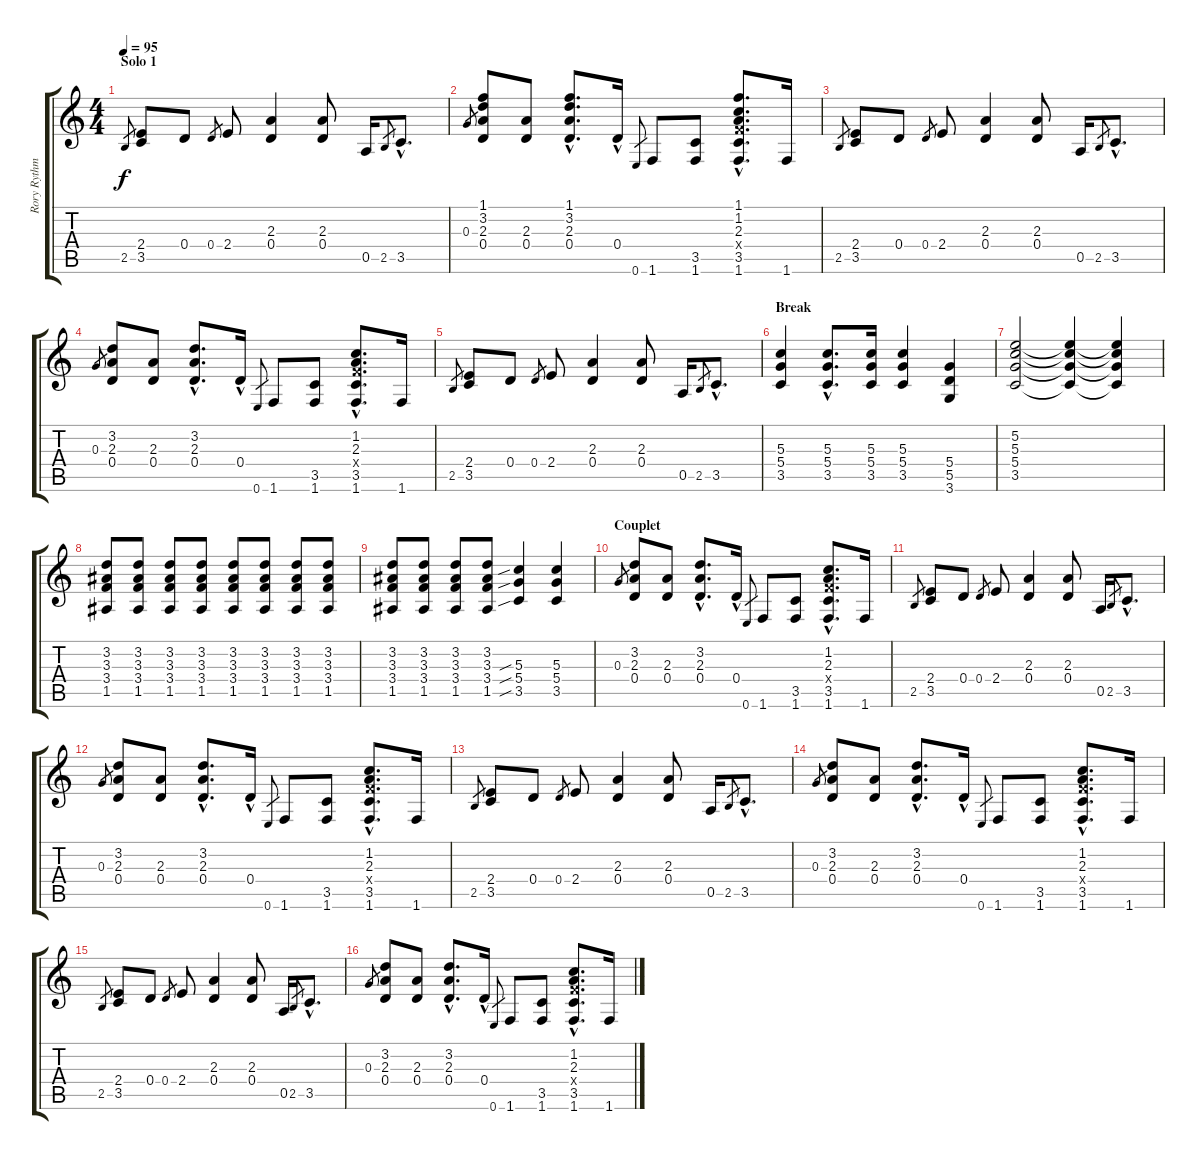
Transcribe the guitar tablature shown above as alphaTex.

\track ("Rory Rythmic" "Rory Rythm") {instrument overdrivenguitar}
\staff {score tabs}
\tuning (E4 B3 G3 D3 A2 E2) {hide}
\ts (4 4)
\section ("" "Solo 1")
\tempo 95
\clef g2
\ks c
2.5.8{gr dy f} (2.4 3.5).8 0.4.8 0.4.8{gr} 2.4.8 (2.3 0.4).4 (2.3 0.4).8 0.5.16 2.5.8{gr} 3.5{hac}.8{d} |
0.3.8{gr} (1.1 3.2 2.3 0.4).8 (2.3 0.4).8 (1.1{hac} 3.2{hac} 2.3{hac} 0.4{hac}).8{d} 0.4{hac}.16 0.6.8{gr} 1.6.8 (3.5 1.6).8 (1.1{hac} 1.2{hac} 2.3{hac} 3.4{hac x} 3.5{hac} 1.6{hac}).8{d} 1.6.16 |
2.5.8{gr} (2.4 3.5).8 0.4.8 0.4.8{gr} 2.4.8 (2.3 0.4).4 (2.3 0.4).8 0.5.16 2.5.8{gr} 3.5{hac}.8{d} |
0.3.8{gr} (3.2 2.3 0.4).8 (2.3 0.4).8 (3.2{hac} 2.3{hac} 0.4{hac}).8{d} 0.4{hac}.16 0.6.8{gr} 1.6.8 (3.5 1.6).8 (1.2{hac} 2.3{hac} 3.4{hac x} 3.5{hac} 1.6{hac}).8{d} 1.6.16 |
2.5.8{gr} (2.4 3.5).8 0.4.8 0.4.8{gr} 2.4.8 (2.3 0.4).4 (2.3 0.4).8 0.5.16 2.5.8{gr} 3.5{hac}.8{d} |
\section ("" "Break")
(5.3 5.4 3.5).4 (5.3{hac} 5.4{hac} 3.5{hac}).8{d} (5.3 5.4 3.5).16 (5.3 5.4 3.5).4 (5.4 5.5 3.6).4 |
(5.2 5.3 5.4 3.5).2 (5.2{t} 5.3{t} 5.4{t} 3.5{t}).4 (5.2{t} 5.3{t} 5.4{t} 3.5{t}).4 |
(3.2 3.3 3.4 1.5).8 (3.2 3.3 3.4 1.5).8 (3.2 3.3 3.4 1.5).8 (3.2 3.3 3.4 1.5).8 (3.2 3.3 3.4 1.5).8 (3.2 3.3 3.4 1.5).8 (3.2 3.3 3.4 1.5).8 (3.2 3.3 3.4 1.5).8 |
(3.2 3.3 3.4 1.5).8 (3.2 3.3 3.4 1.5).8 (3.2 3.3 3.4 1.5).8 (3.2 3.3 3.4 1.5).8 (5.3{sib} 5.4{sib} 3.5{sib}).4 (5.3 5.4 3.5).4 |
\section ("" "Couplet")
0.3.8{gr} (3.2 2.3 0.4).8 (2.3 0.4).8 (3.2{hac} 2.3{hac} 0.4{hac}).8{d} 0.4{hac}.16 0.6.8{gr} 1.6.8 (3.5 1.6).8 (1.2{hac} 2.3{hac} 3.4{hac x} 3.5{hac} 1.6{hac}).8{d} 1.6.16 |
2.5.8{gr} (2.4 3.5).8 0.4.8 0.4.8{gr} 2.4.8 (2.3 0.4).4 (2.3 0.4).8 0.5.16 2.5.8{gr} 3.5{hac}.8{d} |
0.3.8{gr} (3.2 2.3 0.4).8 (2.3 0.4).8 (3.2{hac} 2.3{hac} 0.4{hac}).8{d} 0.4{hac}.16 0.6.8{gr} 1.6.8 (3.5 1.6).8 (1.2{hac} 2.3{hac} 3.4{hac x} 3.5{hac} 1.6{hac}).8{d} 1.6.16 |
2.5.8{gr} (2.4 3.5).8 0.4.8 0.4.8{gr} 2.4.8 (2.3 0.4).4 (2.3 0.4).8 0.5.16 2.5.8{gr} 3.5{hac}.8{d} |
0.3.8{gr} (3.2 2.3 0.4).8 (2.3 0.4).8 (3.2{hac} 2.3{hac} 0.4{hac}).8{d} 0.4{hac}.16 0.6.8{gr} 1.6.8 (3.5 1.6).8 (1.2{hac} 2.3{hac} 3.4{hac x} 3.5{hac} 1.6{hac}).8{d} 1.6.16 |
2.5.8{gr} (2.4 3.5).8 0.4.8 0.4.8{gr} 2.4.8 (2.3 0.4).4 (2.3 0.4).8 0.5.16 2.5.8{gr} 3.5{hac}.8{d} |
0.3.8{gr} (3.2 2.3 0.4).8 (2.3 0.4).8 (3.2{hac} 2.3{hac} 0.4{hac}).8{d} 0.4{hac}.16 0.6.8{gr} 1.6.8 (3.5 1.6).8 (1.2{hac} 2.3{hac} 3.4{hac x} 3.5{hac} 1.6{hac}).8{d} 1.6.16
